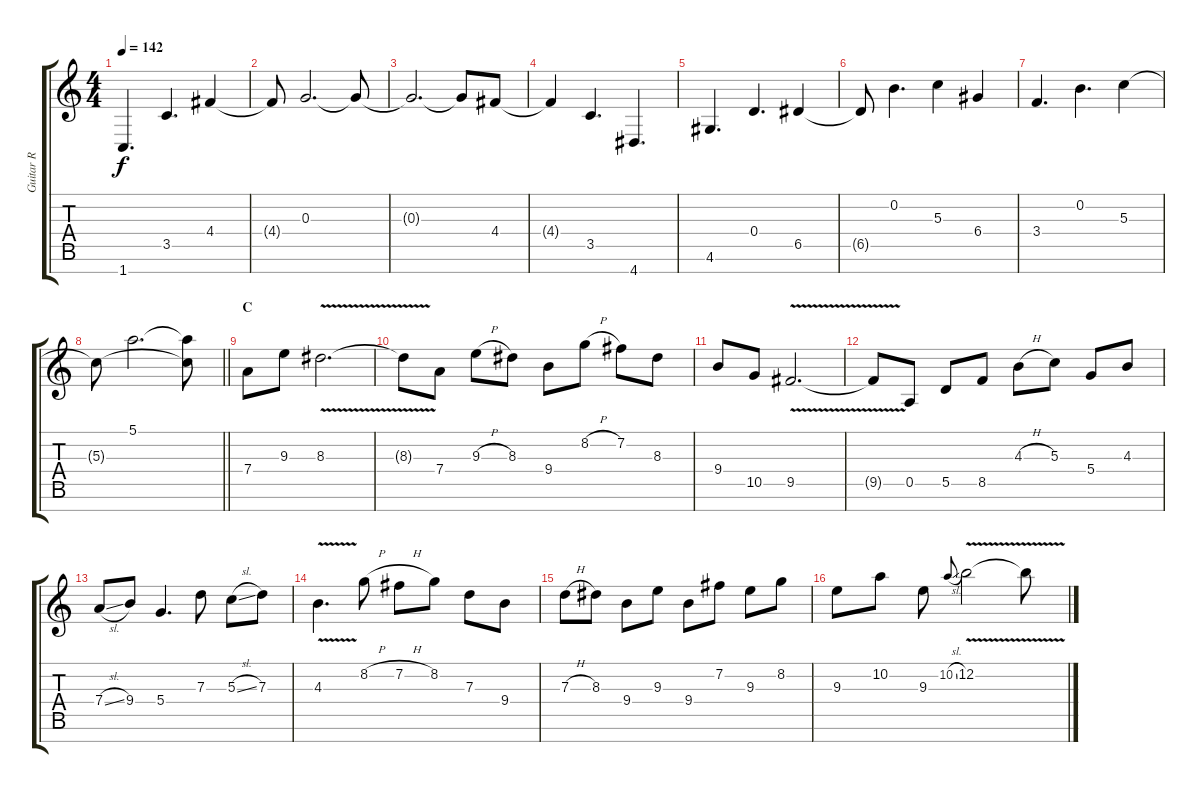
\track ("Guitar R" "Guitar R") {instrument overdrivenguitar}
\staff {score tabs}
\tuning (E4 B3 G3 D3 A2 E2 B1) {hide}
\ts (4 4)
\tempo 142
\clef g2
\ks c
1.7.4{d dy f} 3.5.4{d} 4.4.4 |
4.4{t}.8 0.3.2{d} 0.3{t}.8 |
0.3{t}.2{d} 0.3{t}.8 4.4.8 |
4.4{t}.4 3.5.4{d} 4.7.4{d} |
4.6.4{d} 0.4.4{d} 6.5.4 |
6.5{t}.8 0.2.4{d} 5.3.4 6.4.4 |
3.4.4{d} 0.2.4{d} 5.3.4 |
\barLineRight lightlight
5.3{t}.8 5.1.2{d} (5.1{t} 5.3{t}).8 |
\section ("" "C")
7.4.8 9.3.8 8.3{v}.2{d} |
8.3{t}.8 7.4.8 9.3{h}.8 8.3.8 9.4.8 8.2{h}.8 7.2.8 8.3.8 |
9.4.8 10.5.8 9.5{v}.2{d} |
9.5{t}.8 0.5.8 5.5.8 8.5.8 4.3{h}.8 5.3.8 5.4.8 4.3.8 |
7.4{sl}.8 9.4.8 5.4.4{d} 7.3.8 5.3{sl}.8 7.3.8 |
4.3{v}.4{d} 8.2{h}.8 7.2{h}.8 8.2.8 7.3.8 9.4.8 |
7.3{h}.8 8.3.8 9.4.8 9.3.8 9.4.8 7.2.8 9.3.8 8.2.8 |
9.3.8 10.2.8 9.3.8 10.2{sl}.8{gr onbeat} 12.2{v}.2 12.2{t}.8
